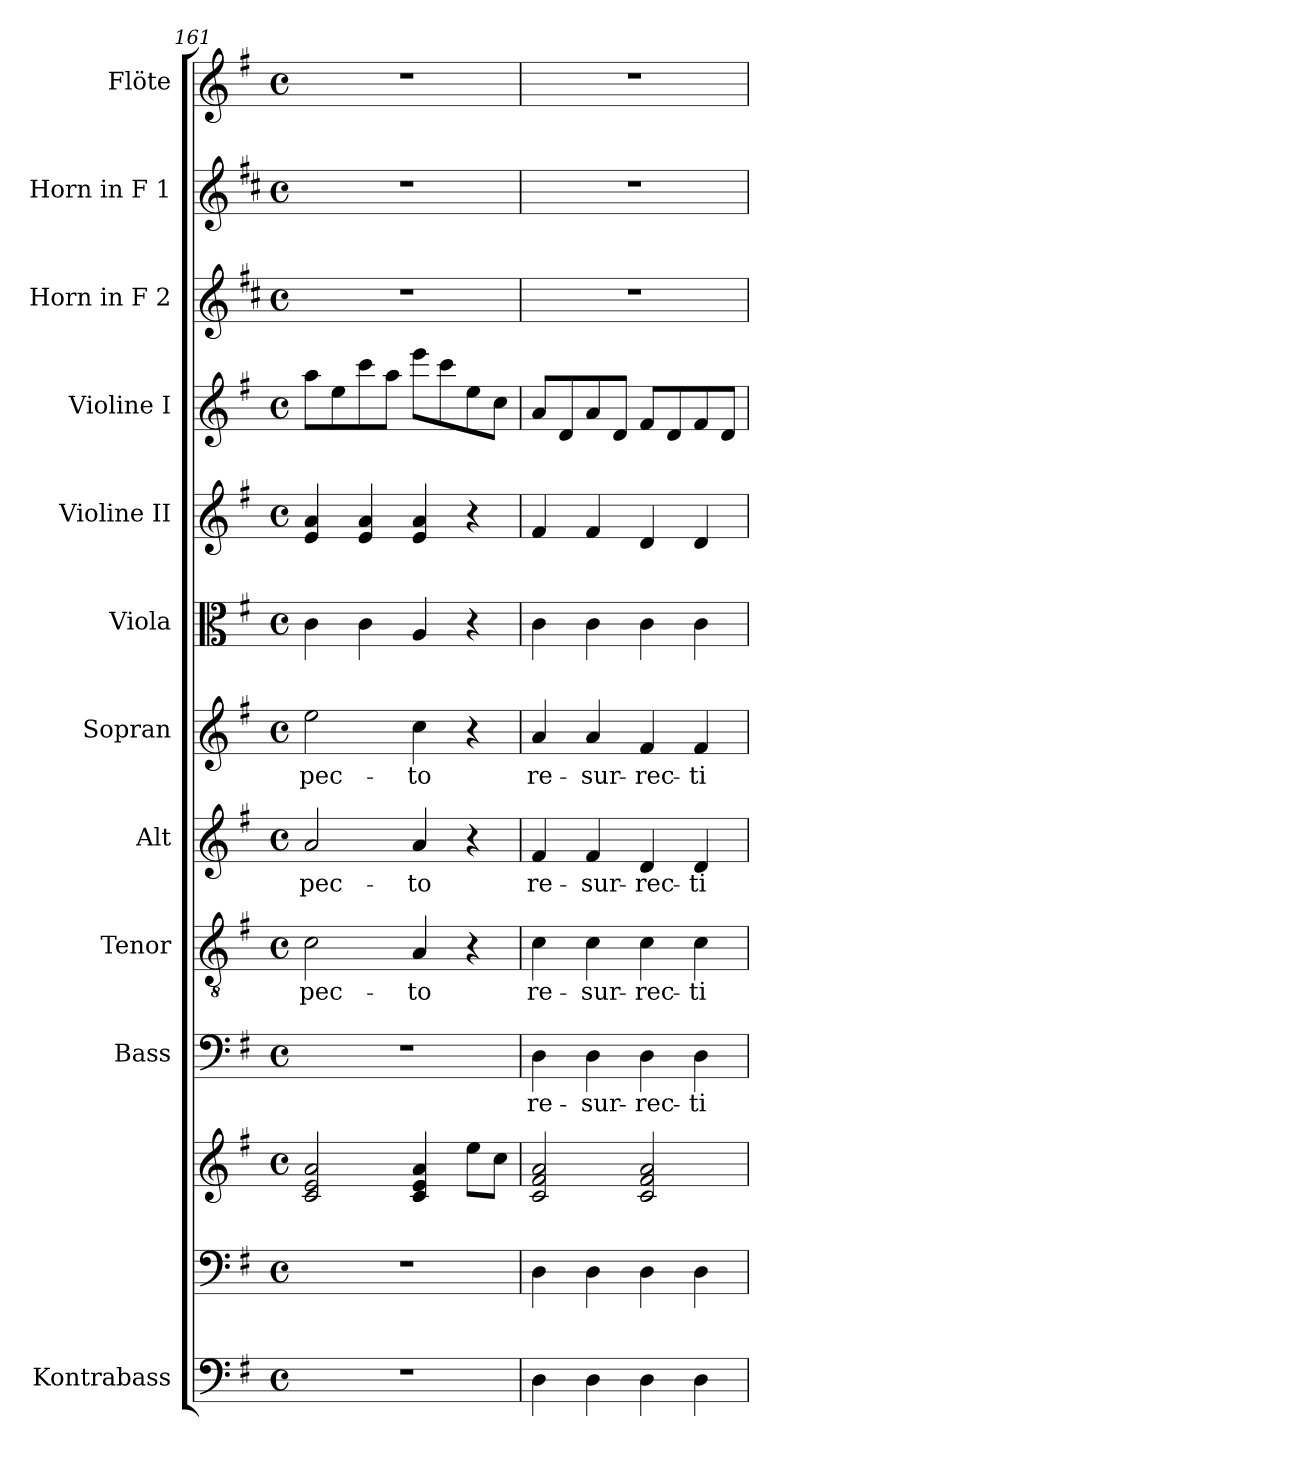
**kern	**kern	**kern	**kern	**text	**kern	**text	**kern	**text	**kern	**text	**kern	**kern	**kern	**kern	**kern	**kern
*part12	*part11	*part11	*part10	*part10	*part9	*part9	*part8	*part8	*part7	*part7	*part6	*part5	*part4	*part3	*part2	*part1
*staff13	*staff12	*staff11	*staff10	*staff10	*staff9	*staff9	*staff8	*staff8	*staff7	*staff7	*staff6	*staff5	*staff4	*staff3	*staff2	*staff1
*I"Kontrabass	*	*	*I"Bass	*	*I"Tenor	*	*I"Alt	*	*I"Sopran	*	*I"Viola	*I"Violine II	*I"Violine I	*I"Horn in F 2	*I"Horn in F 1	*I"Flöte
*I'Kb.	*	*	*I'B.	*	*I'T.	*	*I'A.	*	*I'S.	*	*I'Vla.	*I'Vl. II	*I'Vl. I	*	*	*I'Fl.
*clefF4	*clefF4	*clefG2	*clefF4	*	*clefGv2	*	*clefG2	*	*clefG2	*	*clefC3	*clefG2	*clefG2	*clefG2	*clefG2	*clefG2
*ITrd7c12	*	*	*	*	*	*	*	*	*	*	*	*	*	*ITrd4c7	*ITrd4c7	*
*k[f#]	*k[f#]	*k[f#]	*k[f#]	*	*k[f#]	*	*k[f#]	*	*k[f#]	*	*k[f#]	*k[f#]	*k[f#]	*k[f#]	*k[f#]	*k[f#]
*G:	*G:	*G:	*G:	*	*G:	*	*G:	*	*G:	*	*G:	*G:	*G:	*G:	*G:	*G:
*M4/4	*M4/4	*M4/4	*M4/4	*	*M4/4	*	*M4/4	*	*M4/4	*	*M4/4	*M4/4	*M4/4	*M4/4	*M4/4	*M4/4
*met(c)	*met(c)	*met(c)	*met(c)	*	*met(c)	*	*met(c)	*	*met(c)	*	*met(c)	*met(c)	*met(c)	*met(c)	*met(c)	*met(c)
=161	=161	=161	=161	=161	=161	=161	=161	=161	=161	=161	=161	=161	=161	=161	=161	=161
!	!	!	!	!	!	!LO:LY:b	!	!LO:LY:b	!	!LO:LY:b	!	!	!	!	!	!
1r	1r	2c/ 2e/ 2a/	1r	.	2c\	-pec-	2a/	-pec-	2ee\	-pec-	4c\	4e/ 4a/	8aa\L	1r	1r	1r
.	.	.	.	.	.	.	.	.	.	.	.	.	8ee\	.	.	.
.	.	.	.	.	.	.	.	.	.	.	4c\	4e/ 4a/	8ccc\	.	.	.
.	.	.	.	.	.	.	.	.	.	.	.	.	8aa\J	.	.	.
!	!	!	!	!	!	!LO:LY:b	!	!LO:LY:b	!	!LO:LY:b	!	!	!	!	!	!
.	.	4c/ 4e/ 4a/	.	.	4A/	-to	4a/	-to	4cc\	-to	4A/	4e/ 4a/	8eee\L	.	.	.
.	.	.	.	.	.	.	.	.	.	.	.	.	8ccc\	.	.	.
.	.	8ee\L	.	.	4r	.	4r	.	4r	.	4r	4r	8ee\	.	.	.
.	.	8cc\J	.	.	.	.	.	.	.	.	.	.	8cc\J	.	.	.
=162	=162	=162	=162	=162	=162	=162	=162	=162	=162	=162	=162	=162	=162	=162	=162	=162
!	!	!	!	!LO:LY:b	!	!LO:LY:b	!	!LO:LY:b	!	!LO:LY:b	!	!	!	!	!	!
4DD\	4D\	2c/ 2f#/ 2a/	4D\	re-	4c\	re-	4f#/	re-	4a/	re-	4c\	4f#/	8a/L	1r	1r	1r
.	.	.	.	.	.	.	.	.	.	.	.	.	8d/	.	.	.
!	!	!	!	!LO:LY:b	!	!LO:LY:b	!	!LO:LY:b	!	!LO:LY:b	!	!	!	!	!	!
4DD\	4D\	.	4D\	-sur-	4c\	-sur-	4f#/	-sur-	4a/	-sur-	4c\	4f#/	8a/	.	.	.
.	.	.	.	.	.	.	.	.	.	.	.	.	8d/J	.	.	.
!	!	!	!	!LO:LY:b	!	!LO:LY:b	!	!LO:LY:b	!	!LO:LY:b	!	!	!	!	!	!
4DD\	4D\	2c/ 2f#/ 2a/	4D\	-rec-	4c\	-rec-	4d/	-rec-	4f#/	-rec-	4c\	4d/	8f#/L	.	.	.
.	.	.	.	.	.	.	.	.	.	.	.	.	8d/	.	.	.
!	!	!	!	!LO:LY:b	!	!LO:LY:b	!	!LO:LY:b	!	!LO:LY:b	!	!	!	!	!	!
4DD\	4D\	.	4D\	-ti-	4c\	-ti-	4d/	-ti-	4f#/	-ti-	4c\	4d/	8f#/	.	.	.
.	.	.	.	.	.	.	.	.	.	.	.	.	8d/J	.	.	.
=	=	=	=	=	=	=	=	=	=	=	=	=	=	=	=	=
*-	*-	*-	*-	*-	*-	*-	*-	*-	*-	*-	*-	*-	*-	*-	*-	*-
